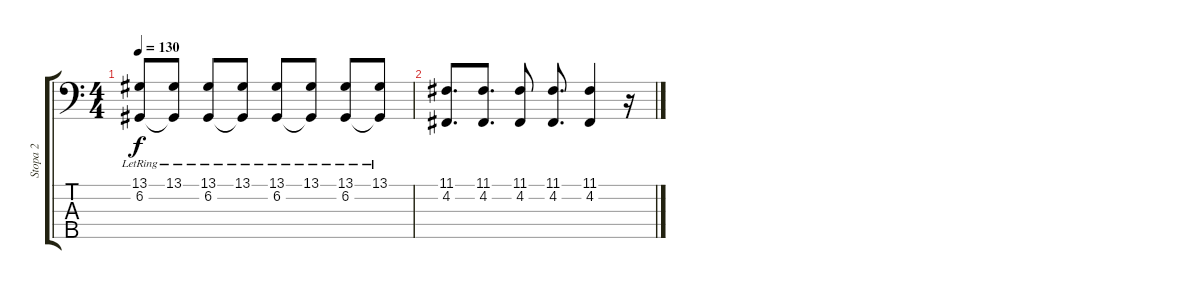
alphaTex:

\track ("Stopa 2" "Stopa 2") {instrument acousticgrandpiano}
\staff {score tabs}
\tuning (G2 D2 A1 E1 B0) {hide}
\ts (4 4)
\tempo 130
\clef f4
\ks c
(13.1{lr} 6.2{lr}).8{dy f} (13.1{lr} 6.2{t}).8 (13.1{lr} 6.2{lr}).8 (13.1{lr} 6.2{t}).8 (13.1{lr} 6.2{lr}).8 (13.1{lr} 6.2{t}).8 (13.1{lr} 6.2{lr}).8 (13.1{lr} 6.2{t}).8 |
(11.1 4.2).8{d} (11.1 4.2).8{d} (11.1 4.2).8 (11.1 4.2).8{d} (11.1 4.2).4 r.16
